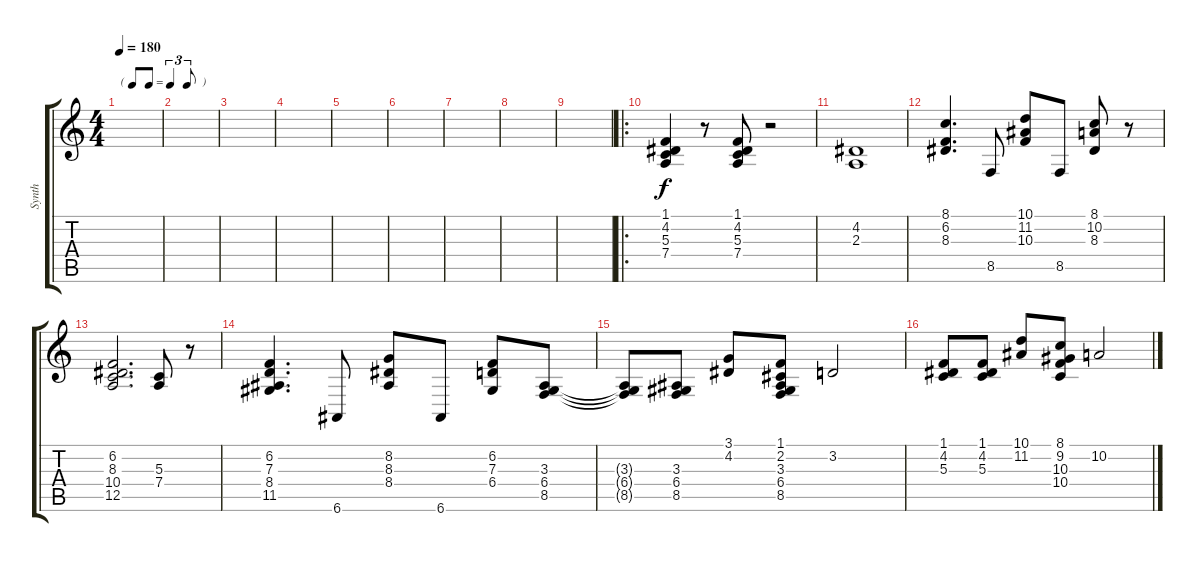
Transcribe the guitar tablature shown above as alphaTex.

\track ("Synth" "Synth") {instrument brasssection}
\staff {score tabs}
\tuning (E4 B3 G3 D3 A2 E2) {hide}
\ts (4 4)
\tf triplet8th
\tempo 180
\clef g2
\ks c
|
|
|
|
|
|
|
|
|
\ro
(1.1 4.2 5.3 7.4).4 r.8 (1.1 4.2 5.3 7.4).8 r.2 |
(4.2 2.3).1 |
(8.1 6.2 8.3).4{d} 8.5.8 (10.1 11.2 10.3).8 8.5.8 (8.1 10.2 8.3).8 r.8 |
(6.2 8.3 10.4 12.5).2{d} (5.3 7.4).8 r.8 |
(6.2 7.3 8.4 11.5).4{d} 6.6.8 (8.2 8.3 8.4).8 6.6.8 (6.2 7.3 6.4).8 (3.3 6.4 8.5).8 |
(3.3{t} 6.4{t} 8.5{t}).8 (3.3 6.4 8.5).8 (3.1 4.2).8 (1.1 2.2 3.3 6.4 8.5).8 3.2.2 |
(1.1 4.2 5.3).8 (1.1 4.2 5.3).8 (10.1 11.2).8 (8.1 9.2 10.3 10.4).8 10.2.2
